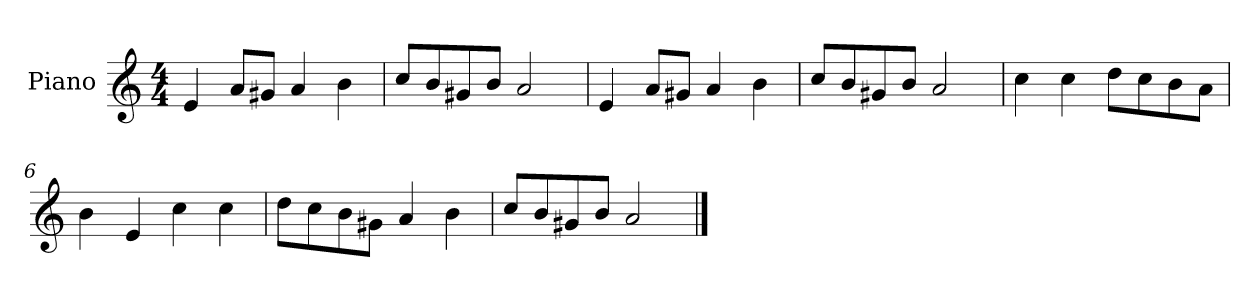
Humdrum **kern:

**kern
*part1
*staff1
*I"Piano
*I'P-no
*clefG2
*k[]
*M4/4
*MM90
=1
4e/
8a/L
8g#X/J
4a/
4b\
=2
8cc/L
8b/
8g#X/
8b/J
2a/
=3
4e/
8a/L
8g#X/J
4a/
4b\
=4
8cc/L
8b/
8g#X/
8b/J
2a/
=5
4cc\
4cc\
8dd\L
8cc\
8b\
8a\J
=6
4b\
4e/
4cc\
4cc\
!!LO:LB:g=z
=7
8dd\L
8cc\
8b\
8g#X\J
4a/
4b\
=8
8cc/L
8b/
8g#X/
8b/J
2a/
==
*-
